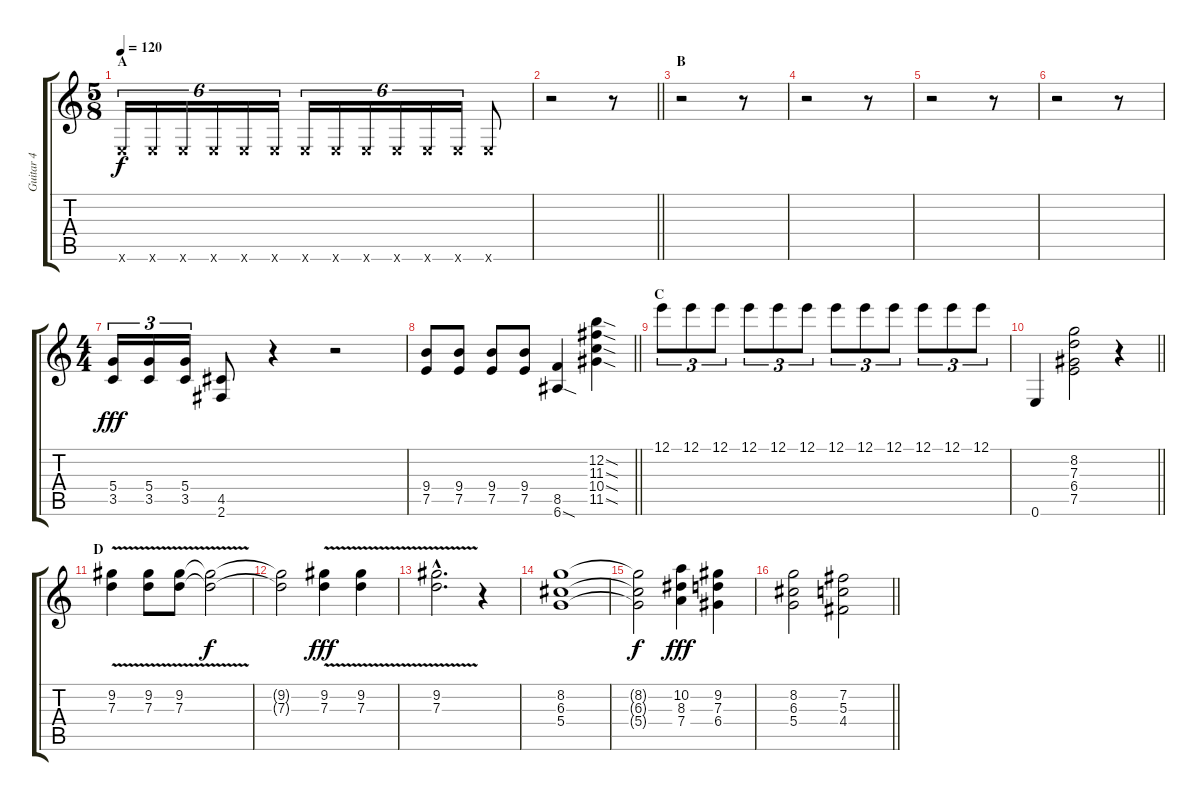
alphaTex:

\track ("Guitar 4" "Guitar 4") {instrument distortionguitar}
\staff {score tabs}
\tuning (E4 B3 G3 D3 A2 E2) {hide}
\ts (5 8)
\section ("" "A")
\tempo 120
\tempo 150
\tempo 120
\clef g2
\ks c
0.6{x}.16{tu (6 4) dy f instrument distortionguitar} 0.6{x}.16{tu (6 4)} 0.6{x}.16{tu (6 4)} 0.6{x}.16{tu (6 4)} 0.6{x}.16{tu (6 4)} 0.6{x}.16{tu (6 4)} 0.6{x}.16{tu (6 4)} 0.6{x}.16{tu (6 4)} 0.6{x}.16{tu (6 4)} 0.6{x}.16{tu (6 4)} 0.6{x}.16{tu (6 4)} 0.6{x}.16{tu (6 4)} 0.6{x}.8 |
\barLineRight lightlight
r.2 r.8 |
\section ("" "B")
r.2 r.8 |
r.2 r.8 |
r.2 r.8 |
r.2 r.8 |
\ts (4 4)
(5.4 3.5).16{tu (3 2) dy fff} (5.4 3.5).16{tu (3 2)} (5.4 3.5).16{tu (3 2)} (4.5 2.6).8 r.4 r.2 |
\barLineRight lightlight
(9.4 7.5).8 (9.4 7.5).8 (9.4 7.5).8 (9.4 7.5).8 (8.5 6.6{sod}).4 (12.2{sod} 11.3{sod} 10.4{sod} 11.5{sod}).4 |
\section ("" "C")
12.1.8{tu (3 2)} 12.1.8{tu (3 2)} 12.1.8{tu (3 2)} 12.1.8{tu (3 2)} 12.1.8{tu (3 2)} 12.1.8{tu (3 2)} 12.1.8{tu (3 2)} 12.1.8{tu (3 2)} 12.1.8{tu (3 2)} 12.1.8{tu (3 2)} 12.1.8{tu (3 2)} 12.1.8{tu (3 2)} |
\barLineRight lightlight
0.6.4 (8.2 7.3 6.4 7.5).2 r.4 |
\section ("" "D")
(9.2{v} 7.3{v}).4 (9.2{v} 7.3{v}).8 (9.2{v} 7.3{v}).8 (9.2{t} 7.3{t}).2{dy f} |
(9.2{t} 7.3{t}).2 (9.2{v} 7.3{v}).4{dy fff} (9.2{v} 7.3{v}).4 |
(9.2{v hac} 7.3{v hac}).2{d} r.4 |
(8.2 6.3 5.4).1 |
(8.2{t} 6.3{t} 5.4{t}).2{dy f} (10.2 8.3 7.4).4{dy fff} (9.2 7.3 6.4).4 |
\barLineRight lightlight
(8.2 6.3 5.4).2 (7.2 5.3 4.4).2
